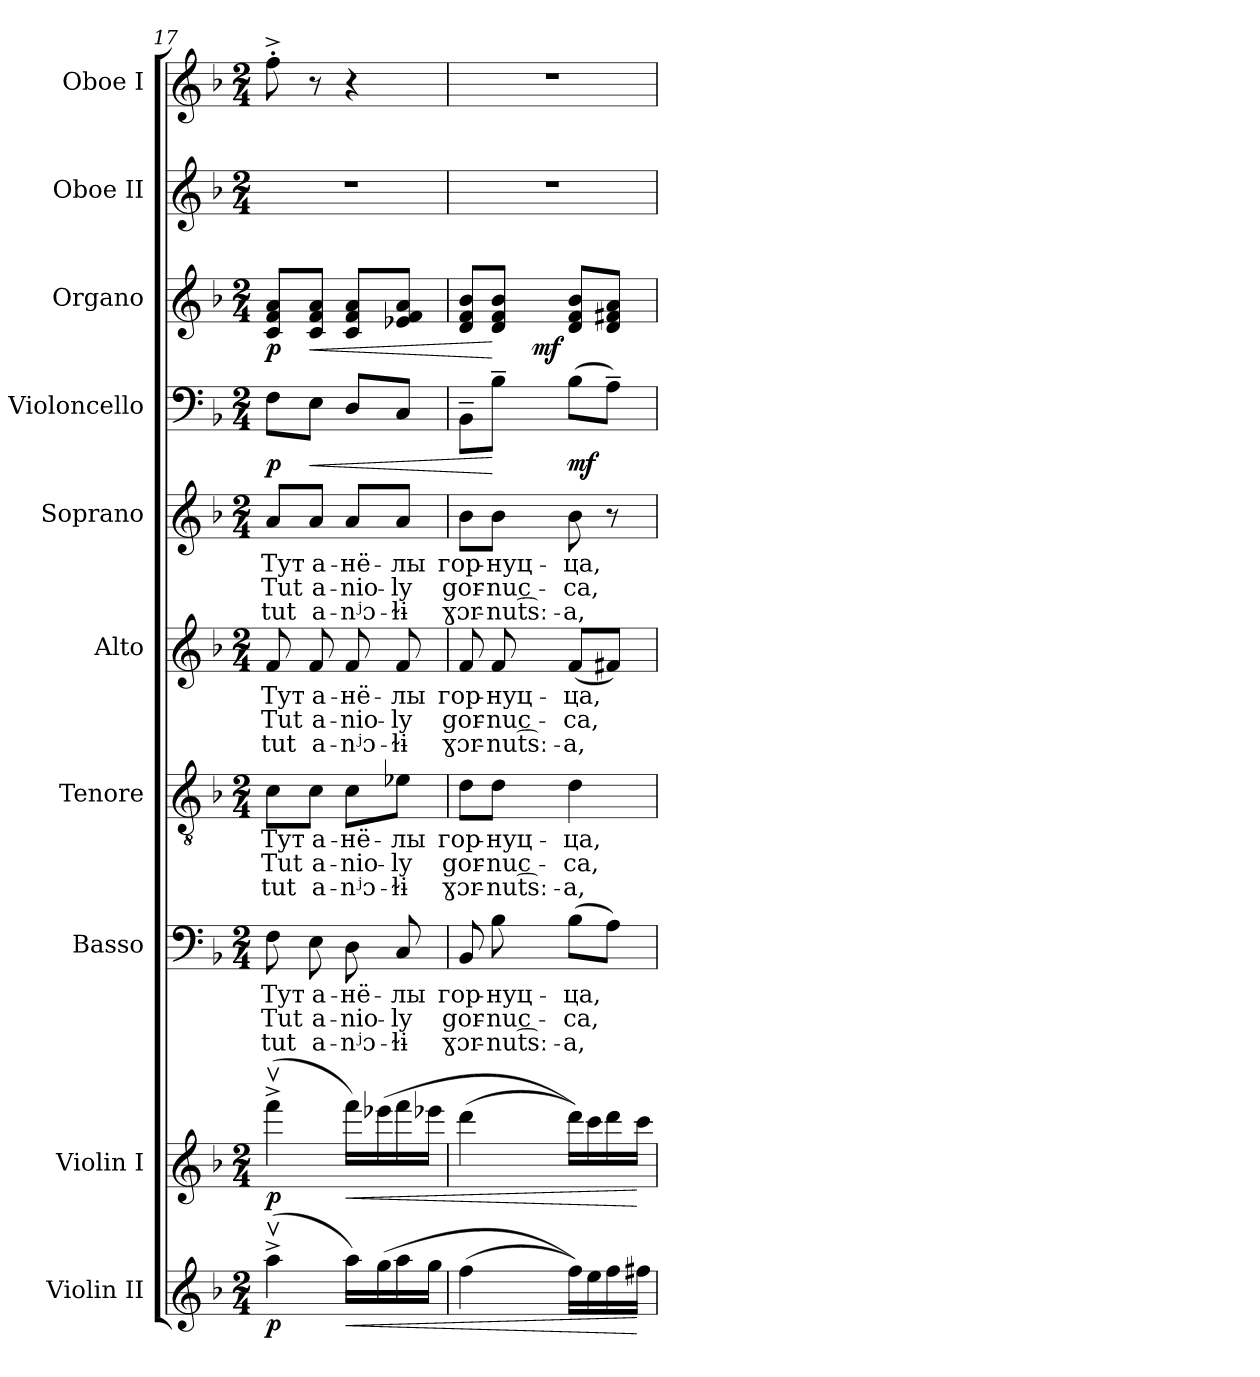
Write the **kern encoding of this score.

**kern	**dynam	**kern	**dynam	**kern	**text	**text	**text	**kern	**text	**text	**text	**kern	**text	**text	**text	**kern	**text	**text	**text	**kern	**dynam	**kern	**dynam	**kern	**kern
*part10	*part10	*part9	*part9	*part8	*part8	*part8	*part8	*part7	*part7	*part7	*part7	*part6	*part6	*part6	*part6	*part5	*part5	*part5	*part5	*part4	*part4	*part3	*part3	*part2	*part1
*staff10	*staff10	*staff9	*staff9	*staff8	*staff8	*staff8	*staff8	*staff7	*staff7	*staff7	*staff7	*staff6	*staff6	*staff6	*staff6	*staff5	*staff5	*staff5	*staff5	*staff4	*staff4	*staff3	*staff3	*staff2	*staff1
*I"Violin II	*	*I"Violin I	*	*I"Basso	*	*	*	*I"Tenore	*	*	*	*I"Alto	*	*	*	*I"Soprano	*	*	*	*I"Violoncello	*	*I"Organo	*	*I"Oboe II	*I"Oboe I
*	*	*	*	*	*	*	*	*	*	*	*	*I'A.	*	*	*	*	*	*	*	*	*	*	*	*	*
*clefG2	*	*clefG2	*	*clefF4	*	*	*	*clefGv2	*	*	*	*clefG2	*	*	*	*clefG2	*	*	*	*clefF4	*	*clefG2	*	*clefG2	*clefG2
*	*	*	*	*	*	*	*	*ITrd7c12	*	*	*	*	*	*	*	*	*	*	*	*	*	*	*	*	*
*k[b-]	*	*k[b-]	*	*k[b-]	*	*	*	*k[b-]	*	*	*	*k[b-]	*	*	*	*k[b-]	*	*	*	*k[b-]	*	*k[b-]	*	*k[b-]	*k[b-]
*F:	*	*F:	*	*F:	*	*	*	*F:	*	*	*	*F:	*	*	*	*F:	*	*	*	*F:	*	*F:	*	*F:	*F:
*M2/4	*	*M2/4	*	*M2/4	*	*	*	*M2/4	*	*	*	*M2/4	*	*	*	*M2/4	*	*	*	*M2/4	*	*M2/4	*	*M2/4	*M2/4
=17	=17	=17	=17	=17	=17	=17	=17	=17	=17	=17	=17	=17	=17	=17	=17	=17	=17	=17	=17	=17	=17	=17	=17	=17	=17
!	!	!	!	!	!LO:LY:b:color=#000000	!LO:LY:b:color=#000000	!LO:LY:b:color=#000000	!	!	!	!	!	!	!	!	!	!	!	!	!	!	!	!	!	!
!	!	!	!	!	!	!	!	!	!LO:LY:b:color=#000000	!LO:LY:b:color=#000000	!LO:LY:b:color=#000000	!	!	!	!	!	!	!	!	!	!	!	!	!	!
!	!	!	!	!	!	!	!	!	!	!	!	!	!LO:LY:b:color=#000000	!LO:LY:b:color=#000000	!LO:LY:b:color=#000000	!	!	!	!	!	!	!	!	!	!
!	!	!	!	!	!	!	!	!	!	!	!	!	!	!	!	!	!LO:LY:b:color=#000000	!LO:LY:b:color=#000000	!LO:LY:b:color=#000000	!	!	!	!	!LO:N:vis=1	!
(4aav^i\	p	(4fffv^i\	p	8Fi\	Тут	Tut	tut	8Ci\L	Тут	Tut	tut	8fi/	Тут	Tut	tut	8ai/L	Тут	Tut	tut	8Fi\L	p	8ci/ 8fi 8aiL	p	2r	8ff'^i\
!	!	!	!	!	!LO:LY:b:color=#000000	!LO:LY:b:color=#000000	!LO:LY:b:color=#000000	!	!	!	!	!	!	!	!	!	!	!	!	!	!	!	!	!	!
!	!	!	!	!	!	!	!	!	!LO:LY:b:color=#000000	!LO:LY:b:color=#000000	!LO:LY:b:color=#000000	!	!	!	!	!	!	!	!	!	!	!	!	!	!
!	!	!	!	!	!	!	!	!	!	!	!	!	!LO:LY:b:color=#000000	!LO:LY:b:color=#000000	!LO:LY:b:color=#000000	!	!	!	!	!	!	!	!	!	!
!	!	!	!	!	!	!	!	!	!	!	!	!	!	!	!	!	!LO:LY:b:color=#000000	!LO:LY:b:color=#000000	!LO:LY:b:color=#000000	!	!LO:HP:b	!	!LO:HP:b	!	!
.	.	.	.	8Ei\	а-	a-	a-	8Ci\J	а-	a-	a-	8fi/	а-	a-	a-	8ai/J	а-	a-	a-	8Ei\J	<	8ci/ 8fi 8aiJ	<	.	8r
!	!LO:HP:b	!	!LO:HP:b	!	!	!	!	!	!	!	!	!	!	!	!	!	!	!	!	!	!	!	!	!	!
!	!	!	!	!	!LO:LY:b:color=#000000	!LO:LY:b:color=#000000	!LO:LY:b:color=#000000	!	!	!	!	!	!	!	!	!	!	!	!	!	!	!	!	!	!
!	!	!	!	!	!	!	!	!	!LO:LY:b:color=#000000	!LO:LY:b:color=#000000	!LO:LY:b:color=#000000	!	!	!	!	!	!	!	!	!	!	!	!	!	!
!	!	!	!	!	!	!	!	!	!	!	!	!	!LO:LY:b:color=#000000	!LO:LY:b:color=#000000	!LO:LY:b:color=#000000	!	!	!	!	!	!	!	!	!	!
!	!	!	!	!	!	!	!	!	!	!	!	!	!	!	!	!	!LO:LY:b:color=#000000	!LO:LY:b:color=#000000	!LO:LY:b:color=#000000	!	!	!	!	!	!
16aai\LL)	<	16fffi\LL)	<	8Di\	-нё-	-nio-	-nʲɔ-	8Ci\L	-нё-	-nio-	-nʲɔ-	8fi/	-нё-	-nio-	-nʲɔ-	8ai/L	-нё-	-nio-	-nʲɔ-	8Di/L	.	8ci/ 8fi 8aiL	.	.	4r
(16ggi\	.	(16eee-Xi\	.	.	.	.	.	.	.	.	.	.	.	.	.	.	.	.	.	.	.	.	.	.	.
!	!	!	!	!	!LO:LY:b:color=#000000	!LO:LY:b:color=#000000	!LO:LY:b:color=#000000	!	!	!	!	!	!	!	!	!	!	!	!	!	!	!	!	!	!
!	!	!	!	!	!	!	!	!	!LO:LY:b:color=#000000	!LO:LY:b:color=#000000	!LO:LY:b:color=#000000	!	!	!	!	!	!	!	!	!	!	!	!	!	!
!	!	!	!	!	!	!	!	!	!	!	!	!	!LO:LY:b:color=#000000	!LO:LY:b:color=#000000	!LO:LY:b:color=#000000	!	!	!	!	!	!	!	!	!	!
!	!	!	!	!	!	!	!	!	!	!	!	!	!	!	!	!	!LO:LY:b:color=#000000	!LO:LY:b:color=#000000	!LO:LY:b:color=#000000	!	!	!	!	!	!
16aai\	.	16fffi\	.	8Ci/	-лы	-ly	-ɫɨ	8E-Xi\J	-лы	-ly	-ɫɨ	8fi/	-лы	-ly	-ɫɨ	8ai/J	-лы	-ly	-ɫɨ	8Ci/J	.	8e-Xi/ 8fi 8aiJ	.	.	.
16ggi\JJ	.	16eee-Xi\JJ	.	.	.	.	.	.	.	.	.	.	.	.	.	.	.	.	.	.	.	.	.	.	.
=18	=18	=18	=18	=18	=18	=18	=18	=18	=18	=18	=18	=18	=18	=18	=18	=18	=18	=18	=18	=18	=18	=18	=18	=18	=18
!	!	!	!	!	!LO:LY:b:color=#000000	!LO:LY:b:color=#000000	!LO:LY:b:color=#000000	!	!	!	!	!	!	!	!	!	!	!	!	!	!	!	!	!	!
!	!	!	!	!	!	!	!	!	!LO:LY:b:color=#000000	!LO:LY:b:color=#000000	!LO:LY:b:color=#000000	!	!	!	!	!	!	!	!	!	!	!	!	!	!
!	!	!	!	!	!	!	!	!	!	!	!	!	!LO:LY:b:color=#000000	!LO:LY:b:color=#000000	!LO:LY:b:color=#000000	!	!	!	!	!	!	!	!	!	!
!	!	!	!	!	!	!	!	!	!	!	!	!	!	!	!	!	!LO:LY:b:color=#000000	!LO:LY:b:color=#000000	!LO:LY:b:color=#000000	!	!	!	!	!LO:N:vis=1	!LO:N:vis=1
*	*	*	*	*	*	*	*	*	*	*	*	*	*	*	*	*	*	*	*	*	*	*^	*	*	*
(4ffi\	.	(4dddi\	.	8BB-i/	гор-	gor-	ɣɔr-	8Di\L	гор-	gor-	ɣɔr-	8fi/	гор-	gor-	ɣɔr-	8b-i\L	гор-	gor-	ɣɔr-	8BB-~i\L	.	8di/ 8fi 8b-iL	8ryy	.	2r	2r
!	!	!	!	!	!LO:LY:b:color=#000000	!LO:LY:b:color=#000000	!LO:LY:b:color=#000000	!	!	!	!	!	!	!	!	!	!	!	!	!	!	!	!	!	!	!
!	!	!	!	!	!	!	!	!	!LO:LY:b:color=#000000	!LO:LY:b:color=#000000	!LO:LY:b:color=#000000	!	!	!	!	!	!	!	!	!	!	!	!	!	!	!
!	!	!	!	!	!	!	!	!	!	!	!	!	!LO:LY:b:color=#000000	!LO:LY:b:color=#000000	!LO:LY:b:color=#000000	!	!	!	!	!	!	!	!	!	!	!
!	!	!	!	!	!	!	!	!	!	!	!	!	!	!	!	!	!LO:LY:b:color=#000000	!LO:LY:b:color=#000000	!LO:LY:b:color=#000000	!	!	!	!	!	!	!
.	.	.	.	8B-i\	-нуц-	-nuc-	-nut͡sː-	8Di\J	-нуц-	-nuc-	-nut͡sː-	8fi/	-нуц-	-nuc-	-nut͡sː-	8b-i\J	-нуц-	-nuc-	-nut͡sː-	8B-~i\J	[	8di/ 8fi 8b-iJ	16ryy	[	.	.
.	.	.	.	.	.	.	.	.	.	.	.	.	.	.	.	.	.	.	.	.	.	.	256ryy	.	.	.
.	.	.	.	.	.	.	.	.	.	.	.	.	.	.	.	.	.	.	.	.	.	.	4ryy	mf	.	.
!	!	!	!	!	!LO:LY:b:color=#000000	!LO:LY:b:color=#000000	!LO:LY:b:color=#000000	!	!	!	!	!	!	!	!	!	!	!	!	!	!	!	!	!	!	!
!	!	!	!	!	!	!	!	!	!LO:LY:b:color=#000000	!LO:LY:b:color=#000000	!LO:LY:b:color=#000000	!	!	!	!	!	!	!	!	!	!	!	!	!	!	!
!	!	!	!	!	!	!	!	!	!	!	!	!	!LO:LY:b:color=#000000	!LO:LY:b:color=#000000	!LO:LY:b:color=#000000	!	!	!	!	!	!	!	!	!	!	!
!	!	!	!	!	!	!	!	!	!	!	!	!	!	!	!	!	!LO:LY:b:color=#000000	!LO:LY:b:color=#000000	!LO:LY:b:color=#000000	!	!	!	!	!	!	!
16ffi\LL))	.	16dddi\LL))	.	(8B-i\L	-ца,	-ca,	-a,	4Di\	-ца,	-ca,	-a,	(8fi/L	-ца,	-ca,	-a,	8b-i\	-ца,	-ca,	-a,	(8B-i\L	mf	8di/ 8fi 8b-iL	.	.	.	.
16eei\	.	16ccci\	.	.	.	.	.	.	.	.	.	.	.	.	.	.	.	.	.	.	.	.	.	.	.	.
16ffi\	.	16dddi\	.	8Ai\J)	.	.	.	.	.	.	.	8f#Xi/J)	.	.	.	8r	.	.	.	8A~i\J)	.	8di/ 8f#Xi 8aiJ	.	.	.	.
16ff#Xi\JJ	[	16ccci\JJ	[	.	.	.	.	.	.	.	.	.	.	.	.	.	.	.	.	.	.	.	.	.	.	.
.	.	.	.	.	.	.	.	.	.	.	.	.	.	.	.	.	.	.	.	.	.	.	32...ryy	.	.	.
*	*	*	*	*	*	*	*	*	*	*	*	*	*	*	*	*	*	*	*	*	*	*v	*v	*	*	*
=	=	=	=	=	=	=	=	=	=	=	=	=	=	=	=	=	=	=	=	=	=	=	=	=	=
*-	*-	*-	*-	*-	*-	*-	*-	*-	*-	*-	*-	*-	*-	*-	*-	*-	*-	*-	*-	*-	*-	*-	*-	*-	*-
